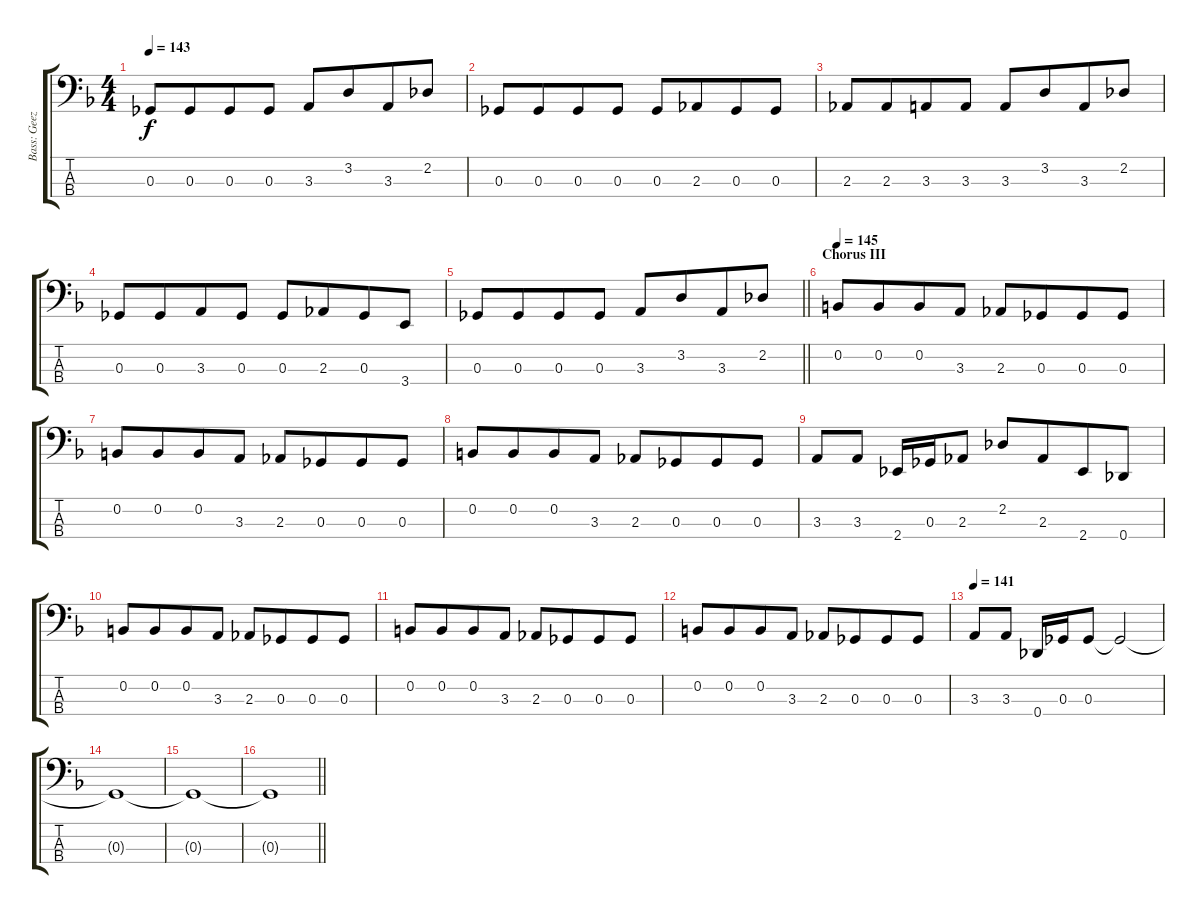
\track ("Bass: Geezer" "Bass: Geez") {instrument electricbassfinger}
\staff {score tabs}
\tuning (E2 B1 Gb1 Db1) {hide}
\ts (4 4)
\tempo 143
\clef f4
\ks f
0.3.8{dy f} 0.3.8{beam merge} 0.3.8 0.3.8 3.3.8 3.2.8{beam merge} 3.3.8 2.2.8 |
0.3.8 0.3.8{beam merge} 0.3.8 0.3.8 0.3.8 2.3.8{beam merge} 0.3.8 0.3.8 |
2.3.8 2.3.8{beam merge} 3.3.8 3.3.8 3.3.8 3.2.8{beam merge} 3.3.8 2.2.8 |
0.3.8 0.3.8{beam merge} 3.3.8 0.3.8 0.3.8 2.3.8{beam merge} 0.3.8 3.4.8 |
\barLineRight lightlight
0.3.8 0.3.8{beam merge} 0.3.8 0.3.8 3.3.8 3.2.8{beam merge} 3.3.8 2.2.8 |
\section ("" "Chorus III")
\tempo 145
0.2.8 0.2.8{beam merge} 0.2.8 3.3.8 2.3.8 0.3.8{beam merge} 0.3.8 0.3.8 |
0.2.8 0.2.8{beam merge} 0.2.8 3.3.8 2.3.8 0.3.8{beam merge} 0.3.8 0.3.8 |
0.2.8 0.2.8{beam merge} 0.2.8 3.3.8 2.3.8 0.3.8{beam merge} 0.3.8 0.3.8 |
3.3.8 3.3.8 2.4.16 0.3.16 2.3.8 2.2.8 2.3.8{beam merge} 2.4.8 0.4.8 |
0.2.8 0.2.8{beam merge} 0.2.8 3.3.8 2.3.8 0.3.8{beam merge} 0.3.8 0.3.8 |
0.2.8 0.2.8{beam merge} 0.2.8 3.3.8 2.3.8 0.3.8{beam merge} 0.3.8 0.3.8 |
0.2.8 0.2.8{beam merge} 0.2.8 3.3.8 2.3.8 0.3.8{beam merge} 0.3.8 0.3.8 |
\tempo 141
3.3.8 3.3.8 0.4.16 0.3.16 0.3.8 0.3{t}.2 |
0.3{t}.1 |
0.3{t}.1 |
\barLineRight lightlight
0.3{t}.1
